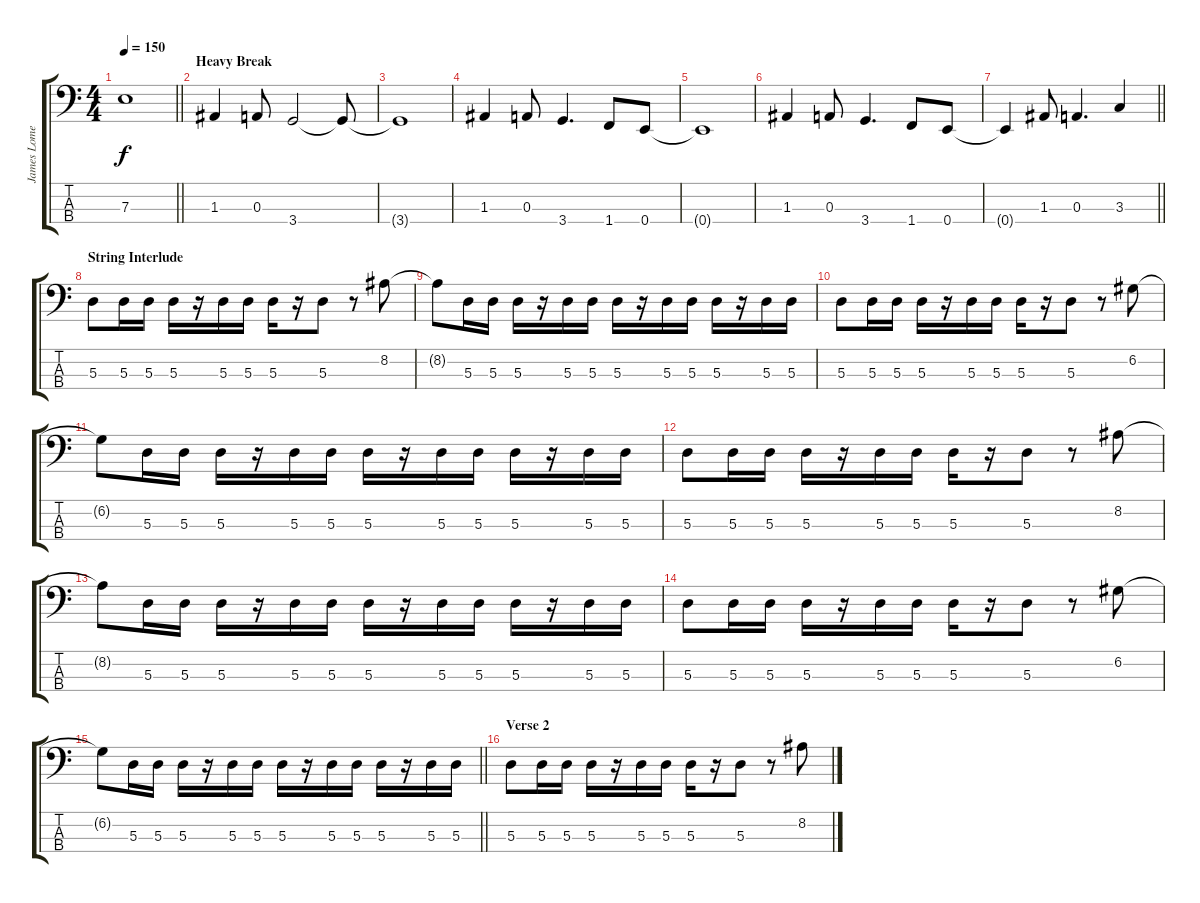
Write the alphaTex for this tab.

\track ("James Lomenzo" "James Lome") {instrument electricbasspick}
\staff {score tabs}
\tuning (G2 D2 A1 E1) {hide}
\ts (4 4)
\tempo 150
\clef f4
\barLineRight lightlight
\ks c
7.3{t}.1{dy f} |
\section ("" "Heavy Break")
1.3.4 0.3.8 3.4.2 3.4{t}.8 |
3.4{t}.1 |
1.3.4 0.3.8 3.4.4{d} 1.4.8 0.4.8 |
0.4{t}.1 |
1.3.4 0.3.8 3.4.4{d} 1.4.8 0.4.8 |
\barLineRight lightlight
0.4{t}.4 1.3.8 0.3.4{d} 3.3.4 |
\section ("" "String Interlude")
5.3.8 5.3.16 5.3.16 5.3.16 r.16 5.3.16 5.3.16 5.3.16 r.16 5.3.8 r.8 8.2.8 |
8.2{t}.8 5.3.16 5.3.16 5.3.16 r.16 5.3.16 5.3.16 5.3.16 r.16 5.3.16 5.3.16 5.3.16 r.16 5.3.16 5.3.16 |
5.3.8 5.3.16 5.3.16 5.3.16 r.16 5.3.16 5.3.16 5.3.16 r.16 5.3.8 r.8 6.2.8 |
6.2{t}.8 5.3.16 5.3.16 5.3.16 r.16 5.3.16 5.3.16 5.3.16 r.16 5.3.16 5.3.16 5.3.16 r.16 5.3.16 5.3.16 |
5.3.8 5.3.16 5.3.16 5.3.16 r.16 5.3.16 5.3.16 5.3.16 r.16 5.3.8 r.8 8.2.8 |
8.2{t}.8 5.3.16 5.3.16 5.3.16 r.16 5.3.16 5.3.16 5.3.16 r.16 5.3.16 5.3.16 5.3.16 r.16 5.3.16 5.3.16 |
5.3.8 5.3.16 5.3.16 5.3.16 r.16 5.3.16 5.3.16 5.3.16 r.16 5.3.8 r.8 6.2.8 |
\barLineRight lightlight
6.2{t}.8 5.3.16 5.3.16 5.3.16 r.16 5.3.16 5.3.16 5.3.16 r.16 5.3.16 5.3.16 5.3.16 r.16 5.3.16 5.3.16 |
\section ("" "Verse 2")
5.3.8 5.3.16 5.3.16 5.3.16 r.16 5.3.16 5.3.16 5.3.16 r.16 5.3.8 r.8 8.2.8
